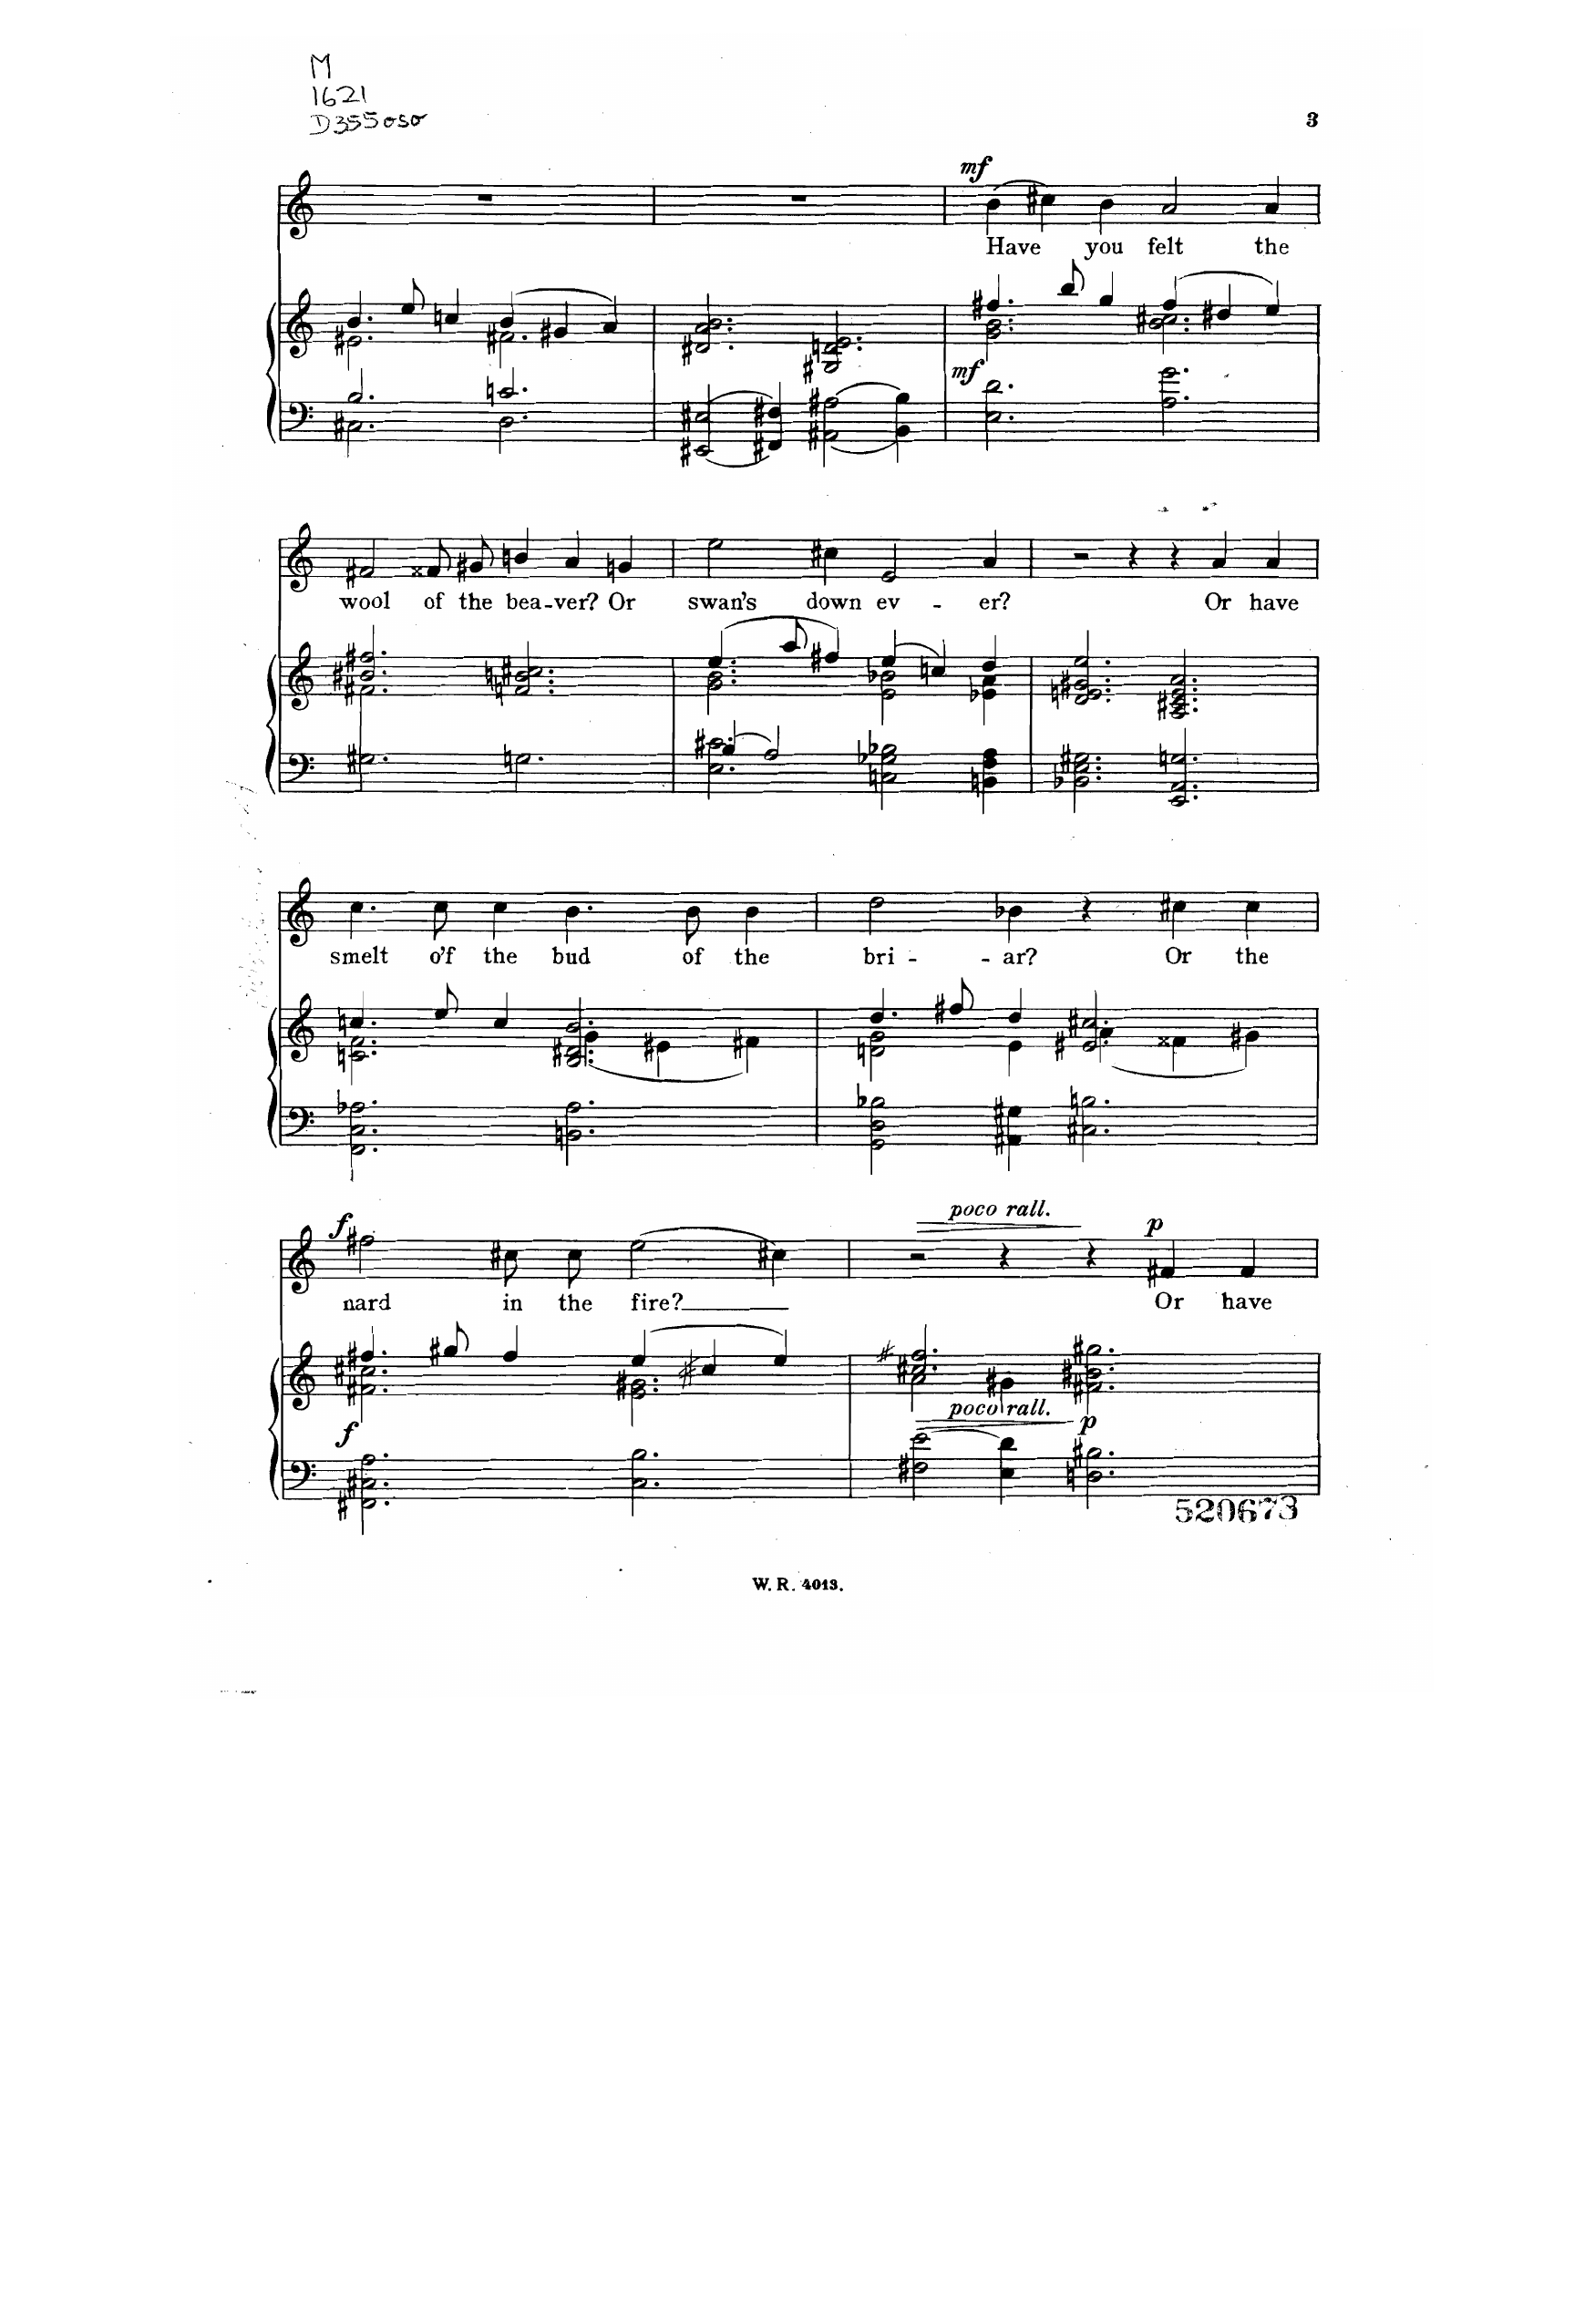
**kern	**kern	**dynam	**kern	**text	**dynam
*part2	*part2	*part2	*part1	*part1	*part1
*staff3	*staff2	*staff2/3	*staff1	*staff1	*staff1
*I"Piano	*	*	*I"Voice	*	*
*I'Pno	*	*	*	*	*
*clefF4	*clefG2	*	*clefG2	*	*
*k[]	*k[]	*	*k[]	*	*
*M6/4	*M6/4	*	*M6/4	*	*
=10	=10	=10	=10	=10	=10
*^	*^	*	*	*	*
2.B/	2.C#X\	4.b/	2.e#X\	.	1.r	.	.
.	.	8ee/	.	.	.	.	.
.	.	4ccn/	.	.	.	.	.
2.cn/	2.D\	(4b/	2.f#X\	.	.	.	.
.	.	4g#X/	.	.	.	.	.
.	.	4a/)	.	.	.	.	.
*v	*v	*	*	*	*	*	*
*	*v	*v	*	*	*	*
=11	=11	=11	=11	=11	=11
2EE#X/ 2E#X/	2.d#X/ 2.a/ 2.b/	.	1.r	.	.
4FF#X/ 4F#X/	.	.	.	.	.
2AA#X\ 2A#X\	2.G#X/ 2.dn/ 2.e/	.	.	.	.
4BB\ 4B\	.	.	.	.	.
=12	=12	=12	=12	=12	=12
*	*^	*	*	*	*
!	!	!	!LO:DY:b	!	!	!LO:DY:a
2.D\ 2.d\	4.ff#X/	2.g\ 2.b\	mf	(4b\	Have	mf
.	.	.	.	4cc#X\)	.	.
.	8bb/	.	.	.	.	.
.	4gg/	.	.	4b\	you	.
2.A\ 2.g\	(4ff#/	2.b\ 2.cc#X\	.	2a/	felt	.
.	4dd#X/	.	.	.	.	.
.	4ee/)	.	.	4a/	the	.
=13	=13	=13	=13	=13	=13	=13
2.G#X\	2.b#X/ 2.ff#X/	2.f#X\	.	2f#X/	wool	.
.	.	.	.	8f##X/L	of	.
.	.	.	.	8g#X/J	the	.
2.Gn\	2.fn/ 2.bn/ 2.cc#X/	2.ryy	.	4bn\	bea-	.
.	.	.	.	4a/	-ver?	.
.	.	.	.	4gn/	Or	.
=14	=14	=14	=14	=14	=14	=14
*^	*	*	*	*	*	*
4B/	2.E\ 2.c#X\	(4.ee/	2.g\ 2.b\	.	2ee\	swan’s	.
2A/	.	.	.	.	.	.	.
.	.	8aa/	.	.	.	.	.
.	.	4ff#X/)	.	.	4cc#X\	down	.
2Cn\ 2G-X\ 2B-X\	2.ryy	(4ee/	2e\ 2b-X\	.	2e/	ev-	.
.	.	4ccn/)	.	.	.	.	.
4BBn\ 4F\ 4A\	.	4dd/	4e-X\ 4a\	.	4a/	-er?	.
*v	*v	*	*	*	*	*	*
*	*v	*v	*	*	*	*
=15	=15	=15	=15	=15	=15
2.BB-X\ 2.E\ 2.G#X\	2.d/ 2.en/ 2.g#X/ 2.ee/	.	2r	.	.
.	.	.	4r	.	.
2.EE/ 2.AA/ 2.Gn/	2.A/ 2.c#X/ 2.e/ 2.a/	.	4r	.	.
.	.	.	4a/	Or	.
.	.	.	4a/	have	.
=16	=16	=16	=16	=16	=16
*	*^	*	*	*	*
2.FF\ 2.C\ 2.A-X\	4.ccn/	2.cn\ 2.f\	.	4.cc\	smelt	.
.	8ee/	.	.	8cc\	of	.
.	4cc/	.	.	4cc\	the	.
2.BBn\ 2.A-\	2.B/ 2.d#X/ 2.b/	(4g\	.	4.b\	bud	.
.	.	4e#X\	.	.	.	.
.	.	.	.	8b\	of	.
.	.	4f#X\)	.	4b\	the	.
=17	=17	=17	=17	=17	=17	=17
2GG\ 2D\ 2B-X\	4.dd/	2dn\ 2g\	.	2dd\	bri-	.
.	8ff#X/	.	.	.	.	.
4AA#X\ 4G#X\	4dd/	4e\	.	4b-X\	-ar?	.
2.C#X\ 2.Bn\	2.e#X/ 2.cc#X/	(4a\	.	4r	.	.
.	.	4f##X\	.	4cc#X\	Or	.
.	.	4g#X\)	.	4cc#\	the	.
=18	=18	=18	=18	=18	=18	=18
!	!	!	!LO:DY:b	!	!	!LO:DY:a
2.FF#X\ 2.C#X\ 2.A\	4.ff#X/	2.f#X\ 2.cc#X\	f	2ff#X\	nard	f
.	8gg#X/	.	.	.	.	.
.	4ff#/	.	.	8cc#X\L	in	.
.	.	.	.	8cc#\J	the	.
2.C#\ 2.B\	(4ee/	2.e\ 2.g#X\	.	(2ee\	fire?	.
.	4cc#/	.	.	.	.	.
.	4ee/)	.	.	4cc#X\)	.	.
=19	=19	=19	=19	=19	=19	=19
!	!	!	!LO:HP:b	!	!	!LO:HP:b
2F#X\ 2e\	2.cc#X/ 2.ff#j/	2a\	>	2r	.	>
!	!	!	!	!LO:TX:i:t=poco rall.	!	!
!	!	!LO:TX:i:t=poco rall.	!	!	!	!
4E\ 4d\	.	4g#X\	.	4r	.	.
!	!	!	!LO:DY:n=1:b	!	!	!
2.Dn\ 2.B#X\	2.f#X\ 2.b#X\ 2.gg#X\	2.ryy	] p	4r	.	]
!	!	!	!	!	!	!LO:DY:a
.	.	.	.	4f#X/	Or	p
.	.	.	.	4f#/	have	.
*	*v	*v	*	*	*	*
=	=	=	=	=	=
*-	*-	*-	*-	*-	*-
